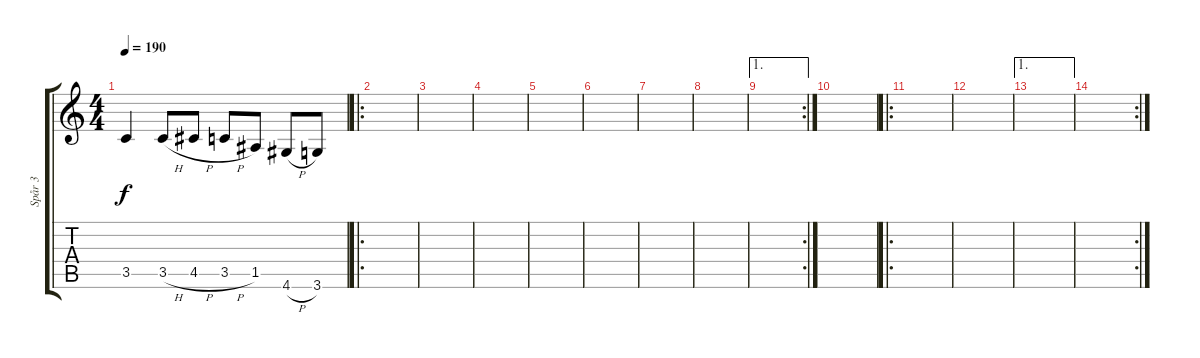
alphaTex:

\track ("Spår 3" "Spår 3") {instrument distortionguitar}
\staff {score tabs}
\tuning (E4 B3 G3 D3 A2 E2) {hide}
\ts (4 4)
\tempo 190
\clef g2
\ks c
3.5.4{dy f} 3.5{h}.8 4.5{h}.8 3.5{h}.8 1.5.8 4.6{h}.8 3.6.8 |
\ro
|
|
|
|
|
|
|
\ae 1
\rc 2
|
|
\ro
|
|
\ae 1
|
\rc 2
